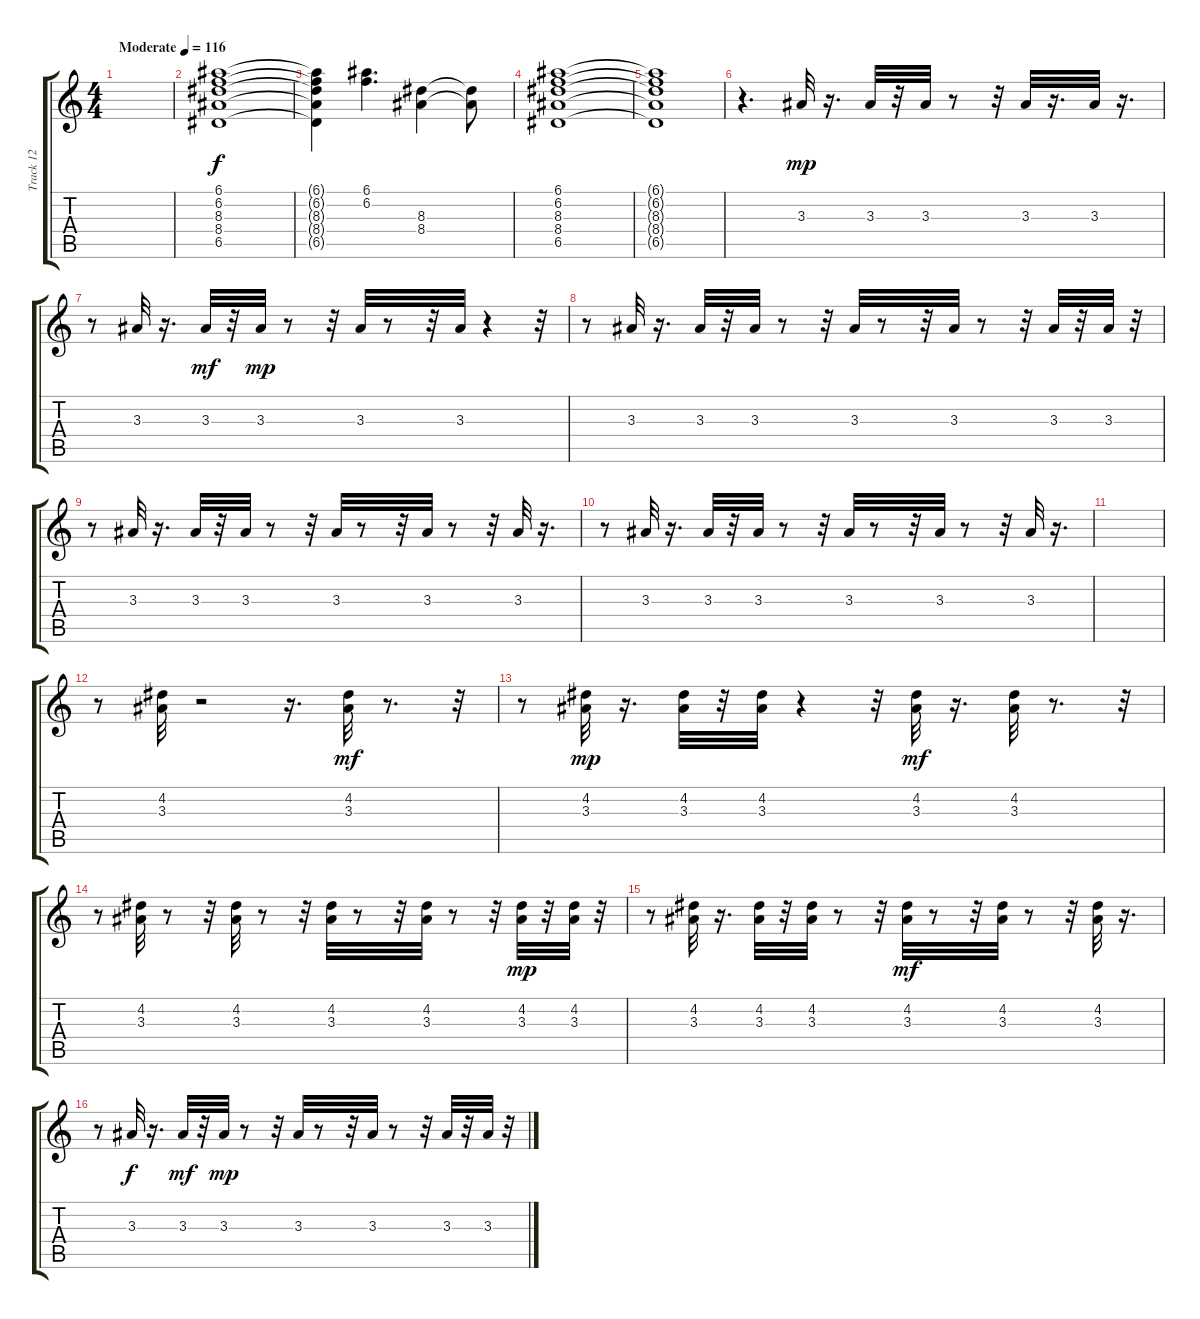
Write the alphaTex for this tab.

\track ("Track 12" "Track 12") {instrument acousticguitarsteel}
\staff {score tabs}
\tuning (E4 B3 G3 D3 A2 E2) {hide}
\ts (4 4)
\tempo (116 "Moderate")
\clef g2
\ks c
|
(6.1 6.2 8.3 8.4 6.5).1 |
(6.1{t} 6.2{t} 8.3{t} 8.4{t} 6.5{t}).4 (6.1 6.2).4{d} (8.3 8.4).4 (8.3{t} 8.4{t}).8 |
(6.1 6.2 8.3 8.4 6.5).1 |
(6.1{t} 6.2{t} 8.3{t} 8.4{t} 6.5{t}).1 |
r.4{d} 3.3.32{dy mp} r.16{d} 3.3.32 r.32 3.3.32 r.8 r.32 3.3.32 r.16{d} 3.3.32 r.16{d} |
r.8 3.3.32 r.16{d} 3.3.32{dy mf} r.32 3.3.32{dy mp} r.8 r.32 3.3.32 r.8 r.32 3.3.32 r.4 r.32 |
r.8 3.3.32 r.16{d} 3.3.32 r.32 3.3.32 r.8 r.32 3.3.32 r.8 r.32 3.3.32 r.8 r.32 3.3.32 r.32 3.3.32 r.32 |
r.8 3.3.32 r.16{d} 3.3.32 r.32 3.3.32 r.8 r.32 3.3.32 r.8 r.32 3.3.32 r.8 r.32 3.3.32 r.16{d} |
r.8 3.3.32 r.16{d} 3.3.32 r.32 3.3.32 r.8 r.32 3.3.32 r.8 r.32 3.3.32 r.8 r.32 3.3.32 r.16{d} |
|
r.8 (4.2 3.3).32 r.2 r.16{d} (4.2 3.3).32{dy mf} r.8{d} r.32 |
r.8 (4.2 3.3).32{dy mp} r.16{d} (4.2 3.3).32 r.32 (4.2 3.3).32 r.4 r.32 (4.2 3.3).32{dy mf} r.16{d} (4.2 3.3).32 r.8{d} r.32 |
r.8 (4.2 3.3).32 r.8 r.32 (4.2 3.3).32 r.8 r.32 (4.2 3.3).32 r.8 r.32 (4.2 3.3).32 r.8 r.32 (4.2 3.3).32{dy mp} r.32 (4.2 3.3).32 r.32 |
r.8 (4.2 3.3).32 r.16{d} (4.2 3.3).32 r.32 (4.2 3.3).32 r.8 r.32 (4.2 3.3).32{dy mf} r.8 r.32 (4.2 3.3).32 r.8 r.32 (4.2 3.3).32 r.16{d} |
r.8 3.3.32{dy f} r.16{d} 3.3.32{dy mf} r.32 3.3.32{dy mp} r.8 r.32 3.3.32 r.8 r.32 3.3.32 r.8 r.32 3.3.32 r.32 3.3.32 r.32
